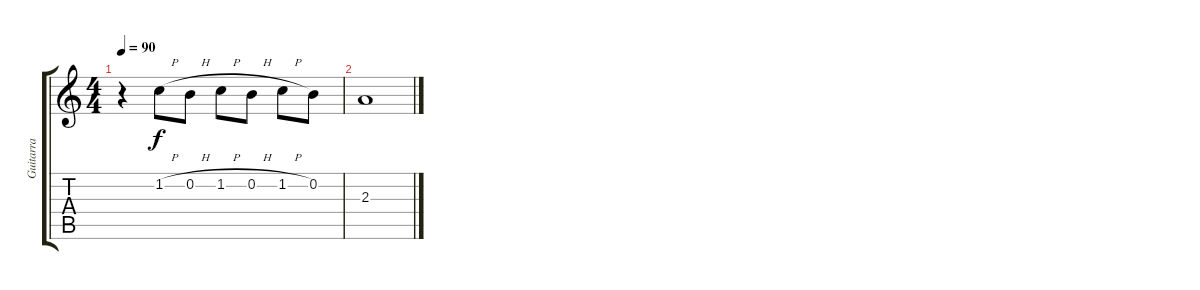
\track ("Guitarra" "Guitarra") {instrument distortionguitar}
\staff {score tabs}
\tuning (E4 B3 G3 D3 A2 E2) {hide}
\ts (4 4)
\tempo 90
\clef g2
\ks c
r.4{dy f} 1.2{h}.8 0.2{h}.8 1.2{h}.8 0.2{h}.8 1.2{h}.8 0.2.8 |
2.3.1
